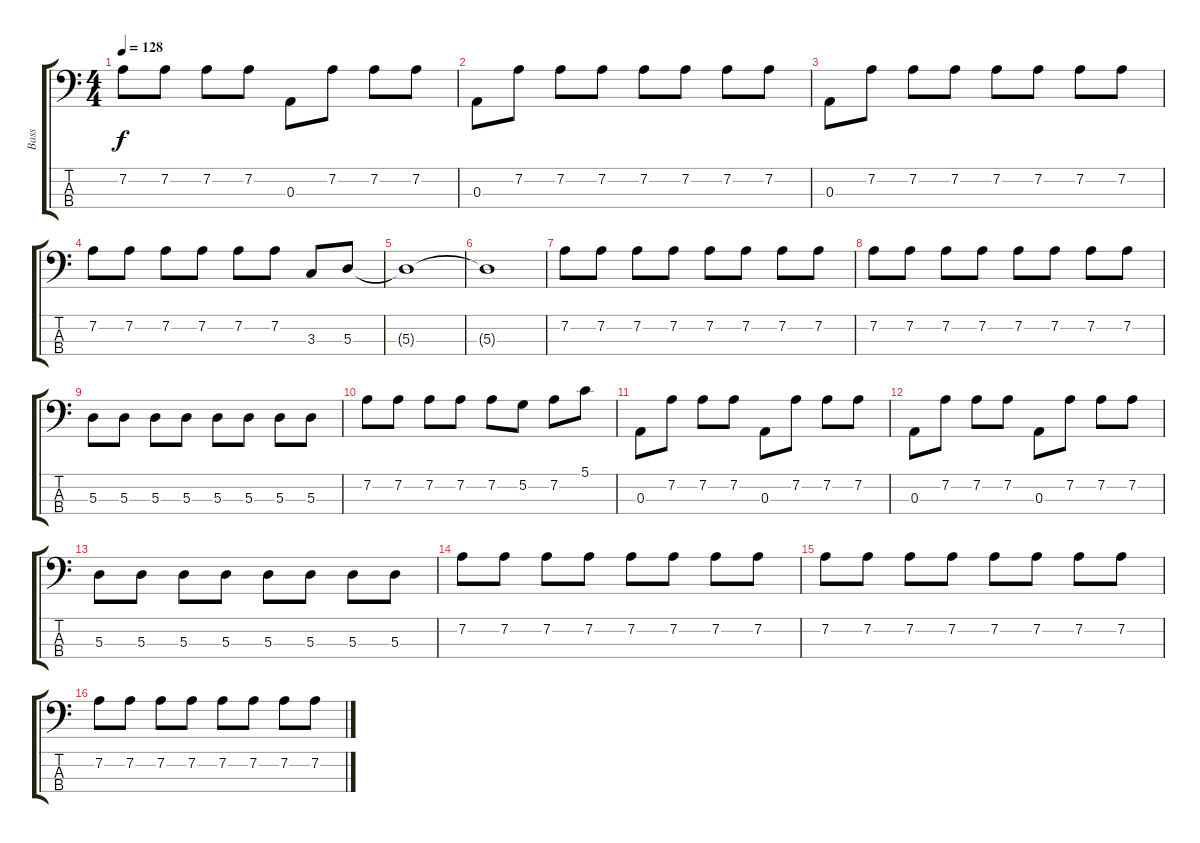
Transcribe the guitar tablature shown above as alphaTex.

\track ("Bass" "Bass") {instrument electricbassfinger}
\staff {score tabs}
\tuning (G2 D2 A1 E1) {hide}
\ts (4 4)
\tempo 128
\clef f4
\ks c
7.2.8{dy f} 7.2.8 7.2.8 7.2.8 0.3.8 7.2.8 7.2.8 7.2.8 |
0.3.8 7.2.8 7.2.8 7.2.8 7.2.8 7.2.8 7.2.8 7.2.8 |
0.3.8 7.2.8 7.2.8 7.2.8 7.2.8 7.2.8 7.2.8 7.2.8 |
7.2.8 7.2.8 7.2.8 7.2.8 7.2.8 7.2.8 3.3.8 5.3.8 |
5.3{t}.1 |
5.3{t}.1 |
7.2.8 7.2.8 7.2.8 7.2.8 7.2.8 7.2.8 7.2.8 7.2.8 |
7.2.8 7.2.8 7.2.8 7.2.8 7.2.8 7.2.8 7.2.8 7.2.8 |
5.3.8 5.3.8 5.3.8 5.3.8 5.3.8 5.3.8 5.3.8 5.3.8 |
7.2.8 7.2.8 7.2.8 7.2.8 7.2.8 5.2.8 7.2.8 5.1.8 |
0.3.8 7.2.8 7.2.8 7.2.8 0.3.8 7.2.8 7.2.8 7.2.8 |
0.3.8 7.2.8 7.2.8 7.2.8 0.3.8 7.2.8 7.2.8 7.2.8 |
5.3.8 5.3.8 5.3.8 5.3.8 5.3.8 5.3.8 5.3.8 5.3.8 |
7.2.8 7.2.8 7.2.8 7.2.8 7.2.8 7.2.8 7.2.8 7.2.8 |
7.2.8 7.2.8 7.2.8 7.2.8 7.2.8 7.2.8 7.2.8 7.2.8 |
7.2.8 7.2.8 7.2.8 7.2.8 7.2.8 7.2.8 7.2.8 7.2.8
